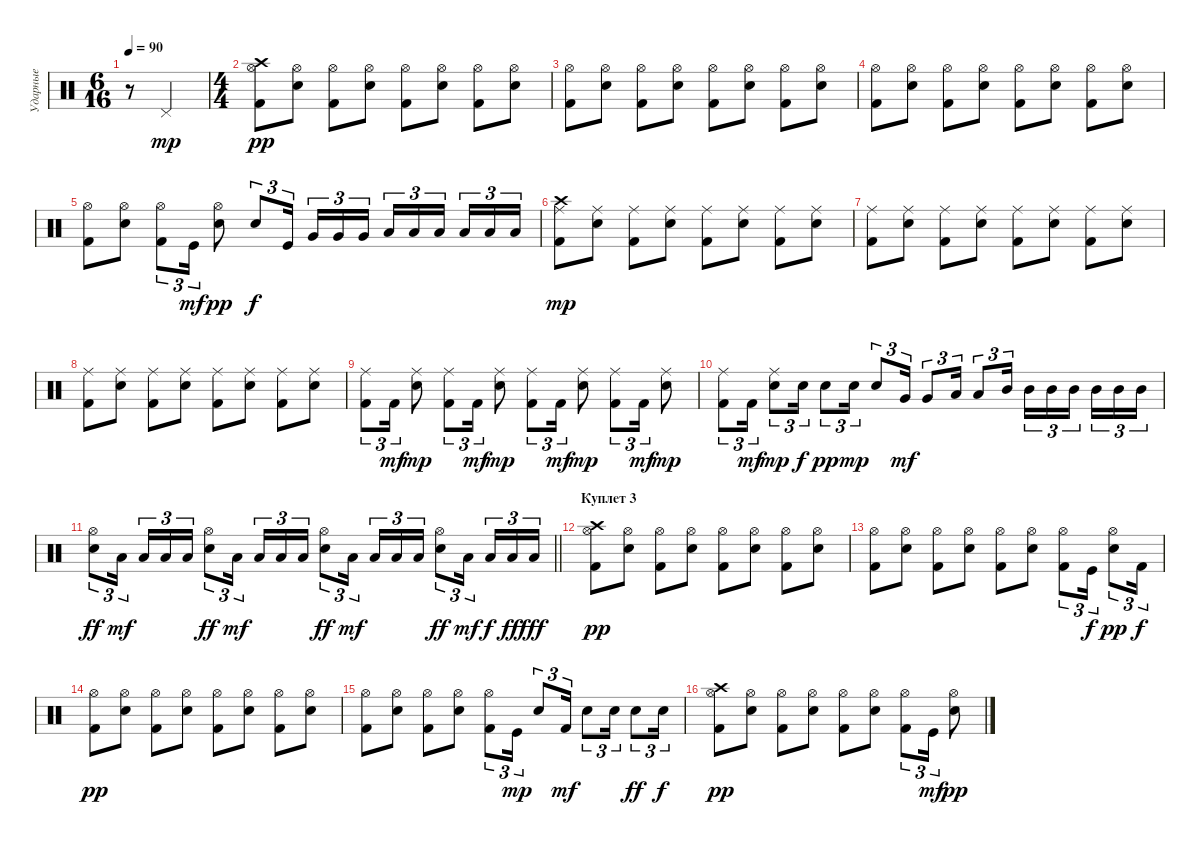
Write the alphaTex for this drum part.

\track ("Ударные" "Ударные") {instrument percussion}
\staff {score}
\articulation defaults
\ts (6 16)
\tempo 90
\clef neutral
\ks c
r.8{dy mp} "Pedal Hi-Hat (hit)".4 |
\ts (4 4)
("Crash high (hit)" "Hi-Hat (open)" "Kick (hit) 2").8{dy pp} ("Hi-Hat (open)" "Snare (hit) 2").8 ("Hi-Hat (open)" "Kick (hit) 2").8 ("Hi-Hat (open)" "Snare (hit) 2").8 ("Hi-Hat (open)" "Kick (hit) 2").8 ("Hi-Hat (open)" "Snare (hit) 2").8 ("Hi-Hat (open)" "Kick (hit) 2").8 ("Hi-Hat (open)" "Snare (hit) 2").8 |
("Hi-Hat (open)" "Kick (hit) 2").8 ("Hi-Hat (open)" "Snare (hit) 2").8 ("Hi-Hat (open)" "Kick (hit) 2").8 ("Hi-Hat (open)" "Snare (hit) 2").8 ("Hi-Hat (open)" "Kick (hit) 2").8 ("Hi-Hat (open)" "Snare (hit) 2").8 ("Hi-Hat (open)" "Kick (hit) 2").8 ("Hi-Hat (open)" "Snare (hit) 2").8 |
("Hi-Hat (open)" "Kick (hit) 2").8 ("Hi-Hat (open)" "Snare (hit) 2").8 ("Hi-Hat (open)" "Kick (hit) 2").8 ("Hi-Hat (open)" "Snare (hit) 2").8 ("Hi-Hat (open)" "Kick (hit) 2").8 ("Hi-Hat (open)" "Snare (hit) 2").8 ("Hi-Hat (open)" "Kick (hit) 2").8 ("Hi-Hat (open)" "Snare (hit) 2").8 |
("Hi-Hat (open)" "Kick (hit) 2").8 ("Hi-Hat (open)" "Snare (hit) 2").8 ("Hi-Hat (open)" "Kick (hit) 2").8{tu (3 2)} "Kick (hit)".16{tu (3 2) dy mf} ("Hi-Hat (open)" "Snare (hit) 2").8{dy pp} "Electric Snare (hit)".8{tu (3 2) dy f} "Kick (hit)".16{tu (3 2) beam splitsecondary} "Very Low Tom (hit)".16{tu (3 2)} "Very Low Tom (hit)".16{tu (3 2)} "Very Low Tom (hit)".16{tu (3 2)} "Low Tom (hit)".16{tu (3 2)} "Low Tom (hit)".16{tu (3 2)} "Low Tom (hit)".16{tu (3 2) beam splitsecondary} "Low Tom (hit)".16{tu (3 2)} "Low Tom (hit)".16{tu (3 2)} "Low Tom (hit)".16{tu (3 2)} |
("Crash high (hit)" "Ride (middle)" "Kick (hit) 2").8{dy mp} ("Ride (middle)" "Snare (hit) 2").8 ("Ride (middle)" "Kick (hit) 2").8 ("Ride (middle)" "Snare (hit) 2").8 ("Ride (middle)" "Kick (hit) 2").8 ("Ride (middle)" "Snare (hit) 2").8 ("Ride (middle)" "Kick (hit) 2").8 ("Ride (middle)" "Snare (hit) 2").8 |
("Ride (middle)" "Kick (hit) 2").8 ("Ride (middle)" "Snare (hit) 2").8 ("Ride (middle)" "Kick (hit) 2").8 ("Ride (middle)" "Snare (hit) 2").8 ("Ride (middle)" "Kick (hit) 2").8 ("Ride (middle)" "Snare (hit) 2").8 ("Ride (middle)" "Kick (hit) 2").8 ("Ride (middle)" "Snare (hit) 2").8 |
("Ride (middle)" "Kick (hit) 2").8 ("Ride (middle)" "Snare (hit) 2").8 ("Ride (middle)" "Kick (hit) 2").8 ("Ride (middle)" "Snare (hit) 2").8 ("Ride (middle)" "Kick (hit) 2").8 ("Ride (middle)" "Snare (hit) 2").8 ("Ride (middle)" "Kick (hit) 2").8 ("Ride (middle)" "Snare (hit) 2").8 |
("Ride (middle)" "Kick (hit) 2").8{tu (3 2)} "Kick (hit) 2".16{tu (3 2) dy mf} ("Ride (middle)" "Snare (hit) 2").8{dy mp} ("Ride (middle)" "Kick (hit) 2").8{tu (3 2)} "Kick (hit) 2".16{tu (3 2) dy mf} ("Ride (middle)" "Snare (hit) 2").8{dy mp} ("Ride (middle)" "Kick (hit) 2").8{tu (3 2)} "Kick (hit) 2".16{tu (3 2) dy mf} ("Ride (middle)" "Snare (hit) 2").8{dy mp} ("Ride (middle)" "Kick (hit) 2").8{tu (3 2)} "Kick (hit) 2".16{tu (3 2) dy mf} ("Ride (middle)" "Snare (hit) 2").8{dy mp} |
("Ride (middle)" "Kick (hit) 2").8{tu (3 2)} "Kick (hit) 2".16{tu (3 2) dy mf} ("Ride (middle)" "Snare (hit) 2").8{tu (3 2) dy mp} "Electric Snare (hit)".16{tu (3 2) dy f} "Electric Snare (hit)".8{tu (3 2) dy pp} "Snare (hit) 2".16{tu (3 2) dy mp} "Snare (hit) 2".8{tu (3 2)} "Very Low Tom (hit)".16{tu (3 2) dy mf} "Very Low Tom (hit)".8{tu (3 2)} "Low Tom (hit)".16{tu (3 2)} "Low Tom (hit)".8{tu (3 2)} "Mid Tom (hit)".16{tu (3 2)} "Mid Tom (hit)".16{tu (3 2)} "Mid Tom (hit)".16{tu (3 2)} "Mid Tom (hit)".16{tu (3 2) beam splitsecondary} "Mid Tom (hit)".16{tu (3 2)} "Mid Tom (hit)".16{tu (3 2)} "Mid Tom (hit)".16{tu (3 2)} |
\barLineRight lightlight
("Hi-Hat (open)" "Snare (hit) 2").8{tu (3 2) dy ff} "Low Tom (hit)".16{tu (3 2) dy mf beam splitsecondary} "Low Tom (hit)".16{tu (3 2)} "Low Tom (hit)".16{tu (3 2)} "Low Tom (hit)".16{tu (3 2)} ("Hi-Hat (open)" "Snare (hit) 2").8{tu (3 2) dy ff} "Low Tom (hit)".16{tu (3 2) dy mf beam splitsecondary} "Low Tom (hit)".16{tu (3 2)} "Low Tom (hit)".16{tu (3 2)} "Low Tom (hit)".16{tu (3 2)} ("Hi-Hat (open)" "Snare (hit) 2").8{tu (3 2) dy ff} "Low Tom (hit)".16{tu (3 2) dy mf beam splitsecondary} "Low Tom (hit)".16{tu (3 2)} "Low Tom (hit)".16{tu (3 2)} "Low Tom (hit)".16{tu (3 2)} ("Hi-Hat (open)" "Snare (hit) 2").8{tu (3 2) dy ff} "Low Tom (hit)".16{tu (3 2) dy mf beam splitsecondary} "Low Tom (hit)".16{tu (3 2) dy f} "Low Tom (hit)".16{tu (3 2) dy ff} "Low Tom (hit)".16{tu (3 2) dy fff} |
\section ("" "Куплет 3")
("Crash high (hit)" "Hi-Hat (open)" "Kick (hit) 2").8{dy pp} ("Hi-Hat (open)" "Snare (hit) 2").8 ("Hi-Hat (open)" "Kick (hit) 2").8 ("Hi-Hat (open)" "Snare (hit) 2").8 ("Hi-Hat (open)" "Kick (hit) 2").8 ("Hi-Hat (open)" "Snare (hit) 2").8 ("Hi-Hat (open)" "Kick (hit) 2").8 ("Hi-Hat (open)" "Snare (hit) 2").8 |
("Hi-Hat (open)" "Kick (hit) 2").8 ("Hi-Hat (open)" "Snare (hit) 2").8 ("Hi-Hat (open)" "Kick (hit) 2").8 ("Hi-Hat (open)" "Snare (hit) 2").8 ("Hi-Hat (open)" "Kick (hit) 2").8 ("Hi-Hat (open)" "Snare (hit) 2").8 ("Hi-Hat (open)" "Kick (hit) 2").8{tu (3 2)} "Kick (hit)".16{tu (3 2) dy f} ("Hi-Hat (open)" "Snare (hit) 2").8{tu (3 2) dy pp} "Kick (hit) 2".16{tu (3 2) dy f} |
("Hi-Hat (open)" "Kick (hit) 2").8{dy pp} ("Hi-Hat (open)" "Snare (hit) 2").8 ("Hi-Hat (open)" "Kick (hit) 2").8 ("Hi-Hat (open)" "Snare (hit) 2").8 ("Hi-Hat (open)" "Kick (hit) 2").8 ("Hi-Hat (open)" "Snare (hit) 2").8 ("Hi-Hat (open)" "Kick (hit) 2").8 ("Hi-Hat (open)" "Snare (hit) 2").8 |
("Hi-Hat (open)" "Kick (hit) 2").8 ("Hi-Hat (open)" "Snare (hit) 2").8 ("Hi-Hat (open)" "Kick (hit) 2").8 ("Hi-Hat (open)" "Snare (hit) 2").8 ("Hi-Hat (open)" "Kick (hit) 2").8{tu (3 2)} "Kick (hit)".16{tu (3 2) dy mp} "Snare (hit) 2".8{tu (3 2)} "Kick (hit) 2".16{tu (3 2) dy mf} "Electric Snare (hit)".8{tu (3 2)} "Snare (hit) 2".16{tu (3 2)} "Electric Snare (hit)".8{tu (3 2) dy ff} "Snare (hit) 2".16{tu (3 2) dy f} |
("Crash high (hit)" "Hi-Hat (open)" "Kick (hit) 2").8{dy pp} ("Hi-Hat (open)" "Snare (hit) 2").8 ("Hi-Hat (open)" "Kick (hit) 2").8 ("Hi-Hat (open)" "Snare (hit) 2").8 ("Hi-Hat (open)" "Kick (hit) 2").8 ("Hi-Hat (open)" "Snare (hit) 2").8 ("Hi-Hat (open)" "Kick (hit) 2").8{tu (3 2)} "Kick (hit)".16{tu (3 2) dy mf} ("Hi-Hat (open)" "Snare (hit) 2").8{dy pp}
